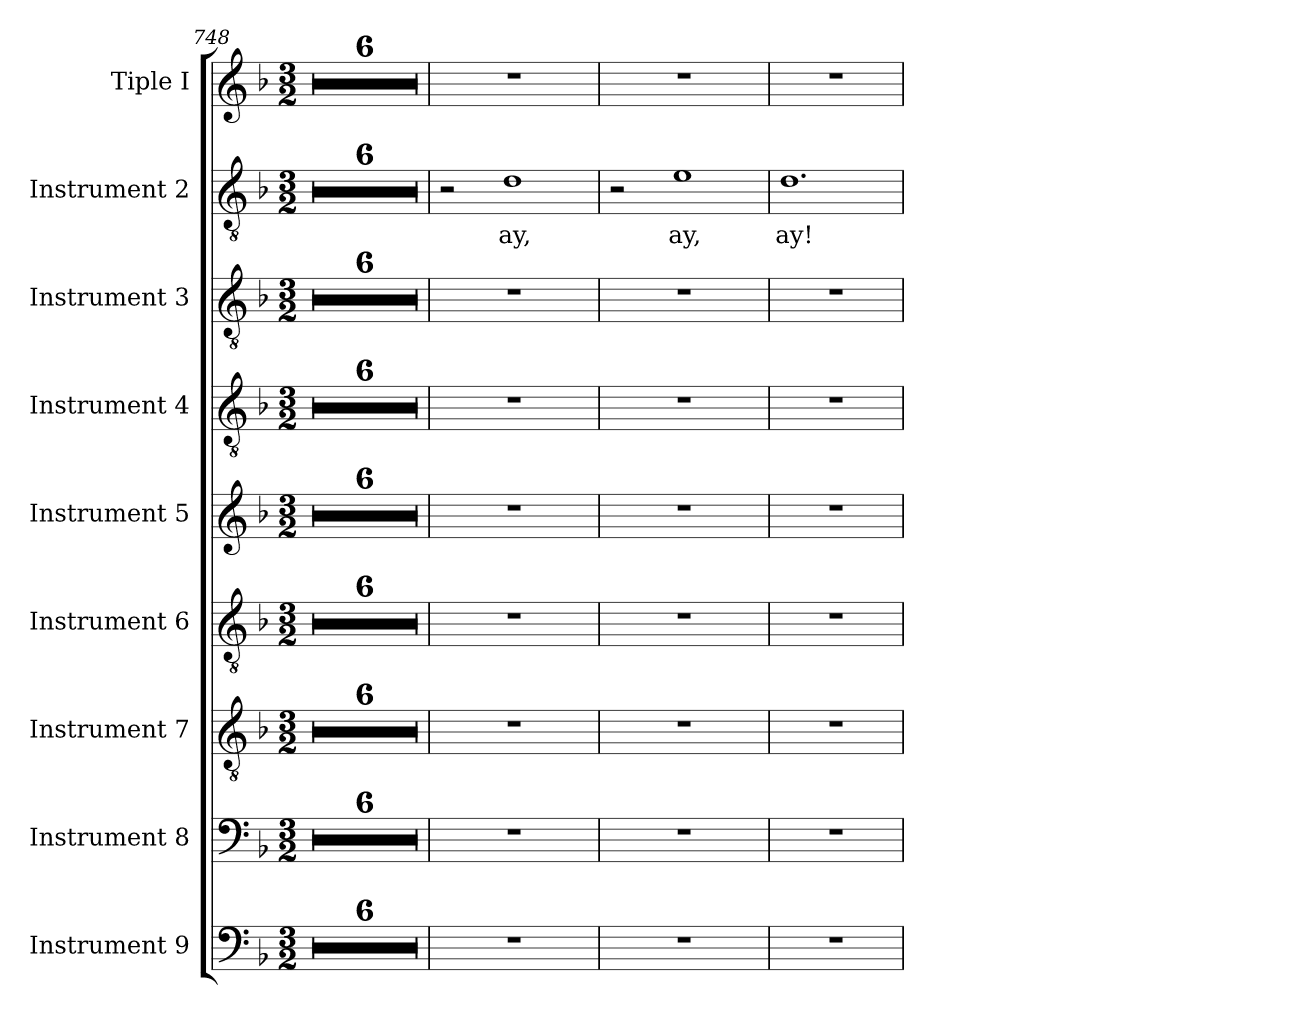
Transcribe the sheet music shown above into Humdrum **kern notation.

**kern	**kern	**kern	**kern	**kern	**kern	**kern	**kern	**text	**kern
*part9	*part8	*part7	*part6	*part5	*part4	*part3	*part2	*part2	*part1
*staff9	*staff8	*staff7	*staff6	*staff5	*staff4	*staff3	*staff2	*staff2	*staff1
*I"Instrument 9	*I"Instrument 8	*I"Instrument 7	*I"Instrument 6	*I"Instrument 5	*I"Instrument 4	*I"Instrument 3	*I"Instrument 2	*	*I"Tiple I
*clefF4	*clefF4	*clefGv2	*clefGv2	*clefG2	*clefGv2	*clefGv2	*clefGv2	*	*clefG2
*k[b-]	*k[b-]	*k[b-]	*k[b-]	*k[b-]	*k[b-]	*k[b-]	*k[b-]	*	*k[b-]
*F:	*F:	*F:	*F:	*F:	*F:	*F:	*F:	*	*F:
*M3/2	*M3/2	*M3/2	*M3/2	*M3/2	*M3/2	*M3/2	*M3/2	*	*M3/2
=748	=748	=748	=748	=748	=748	=748	=748	=748	=748
1.r	1.r	1.r	1.r	1.r	1.r	1.r	1.r	.	1.r
=749	=749	=749	=749	=749	=749	=749	=749	=749	=749
1.r	1.r	1.r	1.r	1.r	1.r	1.r	1.r	.	1.r
=750	=750	=750	=750	=750	=750	=750	=750	=750	=750
1.r	1.r	1.r	1.r	1.r	1.r	1.r	1.r	.	1.r
=751	=751	=751	=751	=751	=751	=751	=751	=751	=751
1.r	1.r	1.r	1.r	1.r	1.r	1.r	1.r	.	1.r
=752	=752	=752	=752	=752	=752	=752	=752	=752	=752
1.r	1.r	1.r	1.r	1.r	1.r	1.r	1.r	.	1.r
=753	=753	=753	=753	=753	=753	=753	=753	=753	=753
1.r	1.r	1.r	1.r	1.r	1.r	1.r	1.r	.	1.r
=754	=754	=754	=754	=754	=754	=754	=754	=754	=754
1.r	1.r	1.r	1.r	1.r	1.r	1.r	2r	.	1.r
!	!	!	!	!	!	!	!	!LO:LY:b:cj	!
.	.	.	.	.	.	.	1d	ay,	.
=755	=755	=755	=755	=755	=755	=755	=755	=755	=755
1.r	1.r	1.r	1.r	1.r	1.r	1.r	2r	.	1.r
!	!	!	!	!	!	!	!	!LO:LY:b:cj	!
.	.	.	.	.	.	.	1e	ay,	.
=756	=756	=756	=756	=756	=756	=756	=756	=756	=756
!	!	!	!	!	!	!	!	!LO:LY:b:cj	!
1.r	1.r	1.r	1.r	1.r	1.r	1.r	1.d	ay!	1.r
=	=	=	=	=	=	=	=	=	=
*-	*-	*-	*-	*-	*-	*-	*-	*-	*-
